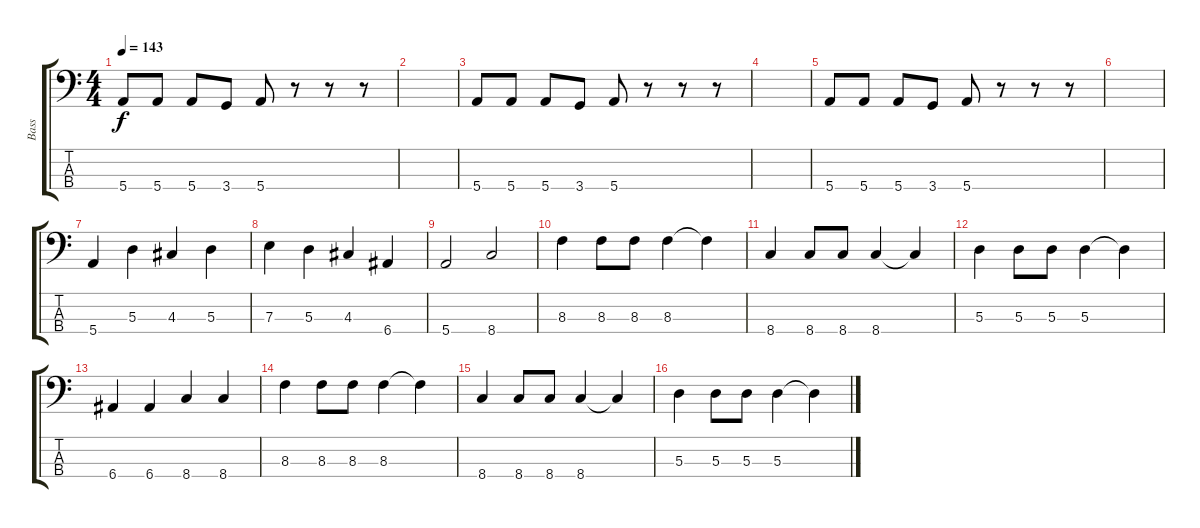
\track ("Bass" "Bass") {instrument electricbassfinger}
\staff {score tabs}
\tuning (G2 D2 A1 E1) {hide}
\ts (4 4)
\tempo 143
\clef f4
\ks c
5.4.8{dy f} 5.4.8 5.4.8 3.4.8 5.4.8 r.8 r.8 r.8 |
|
5.4.8 5.4.8 5.4.8 3.4.8 5.4.8 r.8 r.8 r.8 |
|
5.4.8 5.4.8 5.4.8 3.4.8 5.4.8 r.8 r.8 r.8 |
|
5.4.4 5.3.4 4.3.4 5.3.4 |
7.3.4 5.3.4 4.3.4 6.4.4 |
5.4.2 8.4.2 |
8.3.4 8.3.8 8.3.8 8.3.4 8.3{t}.4 |
8.4.4 8.4.8 8.4.8 8.4.4 8.4{t}.4 |
5.3.4 5.3.8 5.3.8 5.3.4 5.3{t}.4 |
6.4.4 6.4.4 8.4.4 8.4.4 |
8.3.4 8.3.8 8.3.8 8.3.4 8.3{t}.4 |
8.4.4 8.4.8 8.4.8 8.4.4 8.4{t}.4 |
5.3.4 5.3.8 5.3.8 5.3.4 5.3{t}.4
